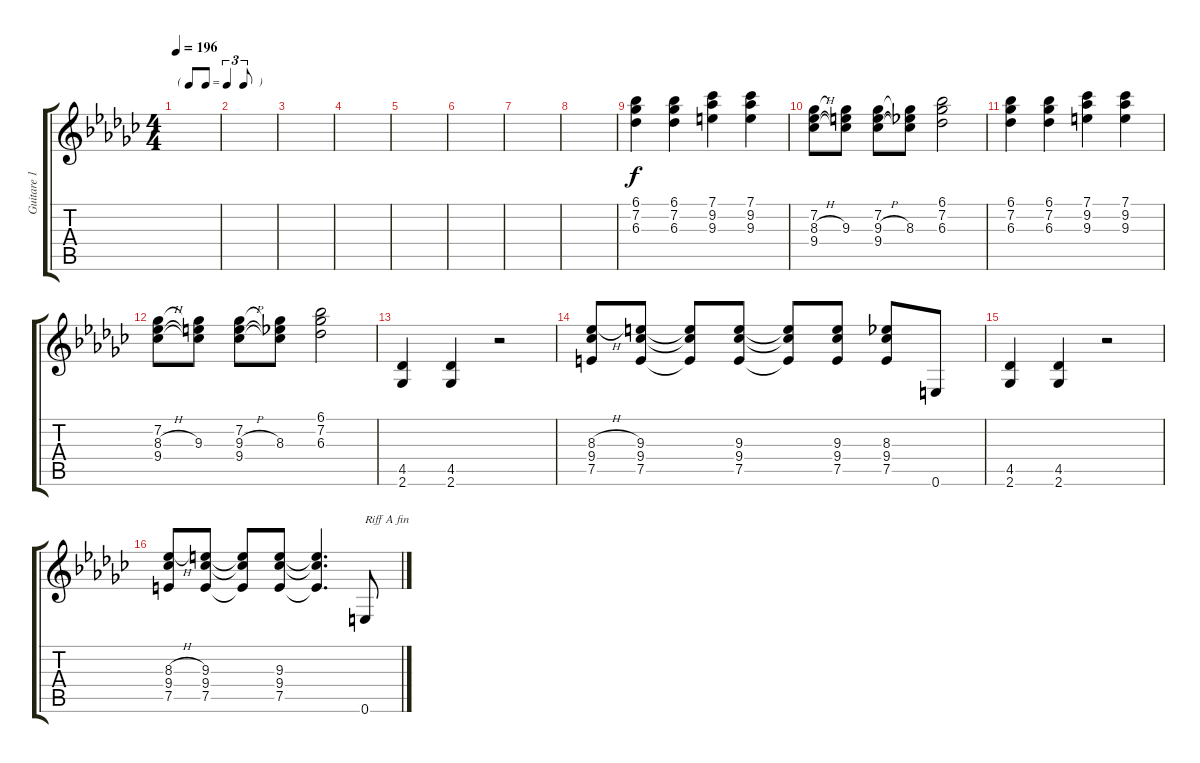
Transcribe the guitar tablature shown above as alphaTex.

\track ("Guitare 1" "Guitare 1") {instrument distortionguitar}
\staff {score tabs}
\tuning (E4 B3 G3 D3 A2 E2) {hide}
\ts (4 4)
\tf triplet8th
\tempo 196
\clef g2
\ks gb
|
|
|
|
|
|
|
|
(6.1 7.2 6.3).4 (6.1 7.2 6.3).4 (7.1 9.2 9.3).4 (7.1 9.2 9.3).4 |
(7.2 8.3{h} 9.4).8 (7.2{t} 9.3 9.4{t}).8 (7.2 9.3{h} 9.4).8 (7.2{t} 8.3 9.4{t}).8 (6.1 7.2 6.3).2 |
(6.1 7.2 6.3).4 (6.1 7.2 6.3).4 (7.1 9.2 9.3).4 (7.1 9.2 9.3).4 |
(7.2 8.3{h} 9.4).8 (7.2{t} 9.3 9.4{t}).8 (7.2 9.3{h} 9.4).8 (7.2{t} 8.3 9.4{t}).8 (6.1 7.2 6.3).2 |
(4.5 2.6).4 (4.5 2.6).4 r.2 |
(8.3{h} 9.4 7.5).8 (9.3 9.4 7.5).8 (9.3{t} 9.4{t} 7.5{t}).8 (9.3 9.4 7.5).8 (9.3{t} 9.4{t} 7.5{t}).8 (9.3 9.4 7.5).8 (8.3 9.4 7.5).8 0.6.8 |
(4.5 2.6).4 (4.5 2.6).4 r.2 |
(8.3{h} 9.4 7.5).8 (9.3 9.4 7.5).8 (9.3{t} 9.4{t} 7.5{t}).8 (9.3 9.4 7.5).8 (9.3{t} 9.4{t} 7.5{t}).4{d} 0.6.8{txt "Riff A fin"}
